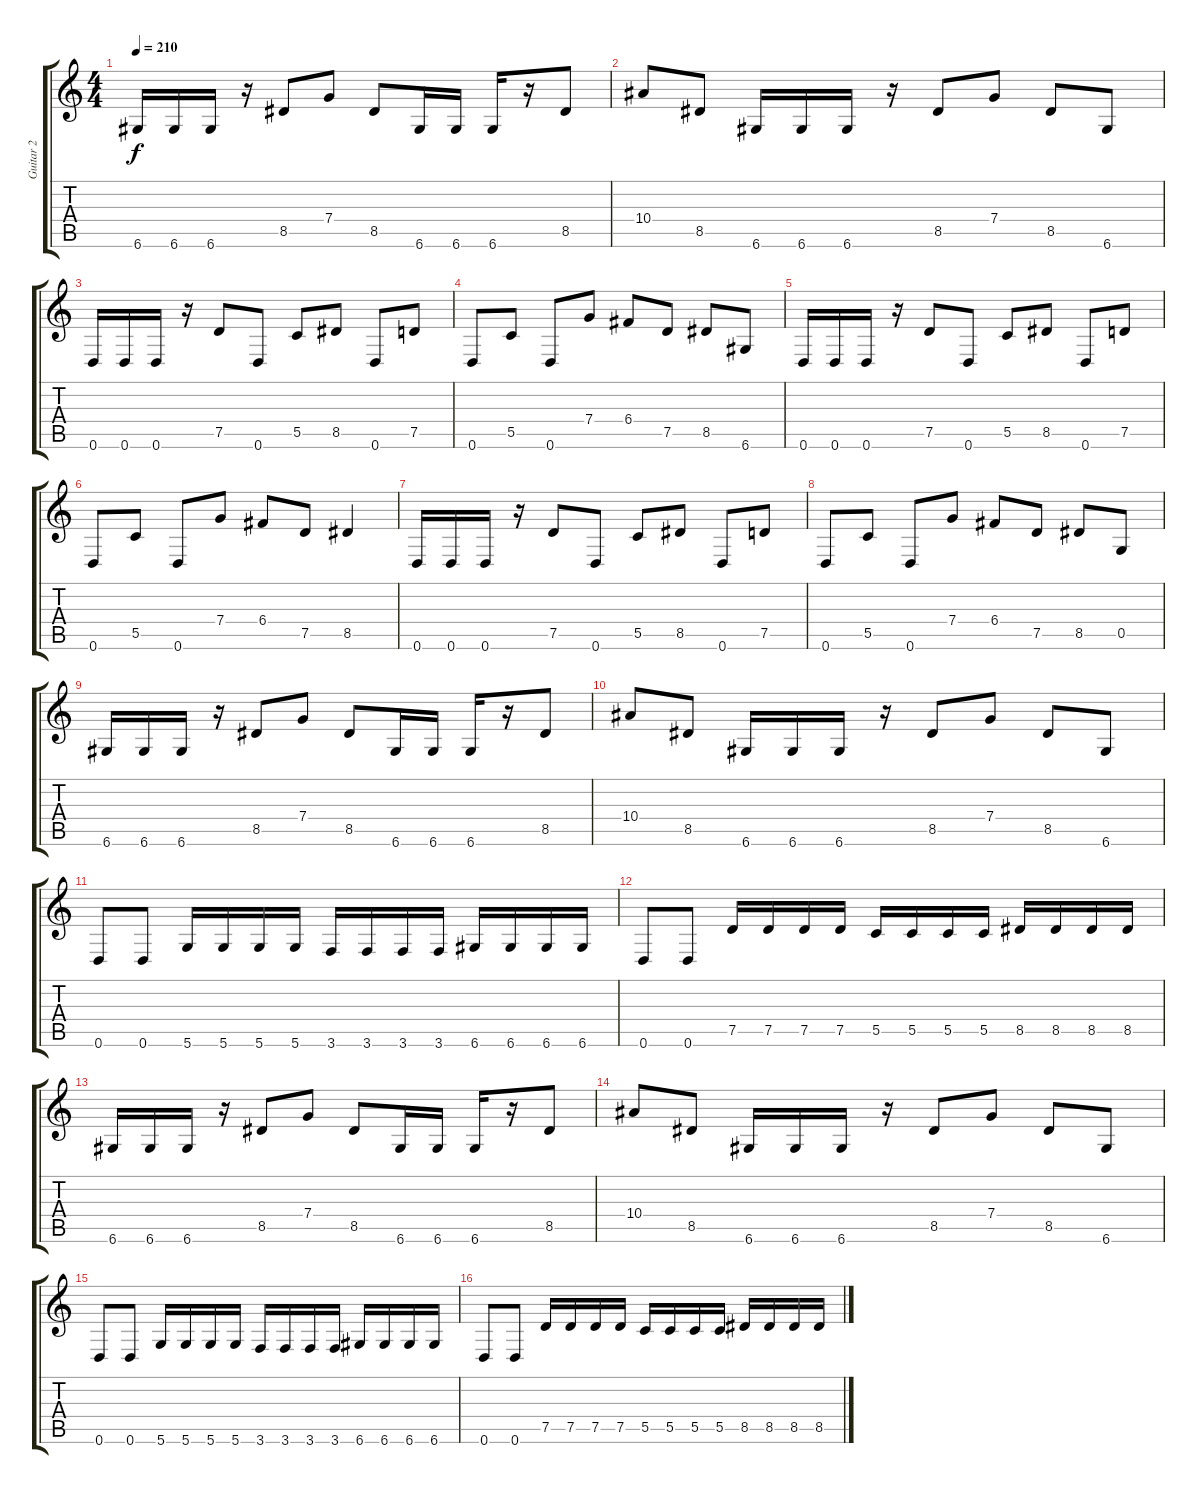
\track ("Guitar 2" "Guitar 2") {instrument distortionguitar}
\staff {score tabs}
\tuning (D4 A3 F3 C3 G2 D2) {hide}
\ts (4 4)
\tempo 210
\clef g2
\ks c
6.6.16{dy f} 6.6.16 6.6.16 r.16 8.5.8 7.4.8 8.5.8 6.6.16 6.6.16 6.6.16 r.16 8.5.8 |
10.4.8 8.5.8 6.6.16 6.6.16 6.6.16 r.16 8.5.8 7.4.8 8.5.8 6.6.8 |
0.6.16 0.6.16 0.6.16 r.16 7.5.8 0.6.8 5.5.8 8.5.8 0.6.8 7.5.8 |
0.6.8 5.5.8 0.6.8 7.4.8 6.4.8 7.5.8 8.5.8 6.6.8 |
0.6.16 0.6.16 0.6.16 r.16 7.5.8 0.6.8 5.5.8 8.5.8 0.6.8 7.5.8 |
0.6.8 5.5.8 0.6.8 7.4.8 6.4.8 7.5.8 8.5.4 |
0.6.16 0.6.16 0.6.16 r.16 7.5.8 0.6.8 5.5.8 8.5.8 0.6.8 7.5.8 |
0.6.8 5.5.8 0.6.8 7.4.8 6.4.8 7.5.8 8.5.8 0.5.8 |
6.6.16 6.6.16 6.6.16 r.16 8.5.8 7.4.8 8.5.8 6.6.16 6.6.16 6.6.16 r.16 8.5.8 |
10.4.8 8.5.8 6.6.16 6.6.16 6.6.16 r.16 8.5.8 7.4.8 8.5.8 6.6.8 |
0.6.8 0.6.8 5.6.16 5.6.16 5.6.16 5.6.16 3.6.16 3.6.16 3.6.16 3.6.16 6.6.16 6.6.16 6.6.16 6.6.16 |
0.6.8 0.6.8 7.5.16 7.5.16 7.5.16 7.5.16 5.5.16 5.5.16 5.5.16 5.5.16 8.5.16 8.5.16 8.5.16 8.5.16 |
6.6.16 6.6.16 6.6.16 r.16 8.5.8 7.4.8 8.5.8 6.6.16 6.6.16 6.6.16 r.16 8.5.8 |
10.4.8 8.5.8 6.6.16 6.6.16 6.6.16 r.16 8.5.8 7.4.8 8.5.8 6.6.8 |
0.6.8 0.6.8 5.6.16 5.6.16 5.6.16 5.6.16 3.6.16 3.6.16 3.6.16 3.6.16 6.6.16 6.6.16 6.6.16 6.6.16 |
0.6.8 0.6.8 7.5.16 7.5.16 7.5.16 7.5.16 5.5.16 5.5.16 5.5.16 5.5.16 8.5.16 8.5.16 8.5.16 8.5.16
